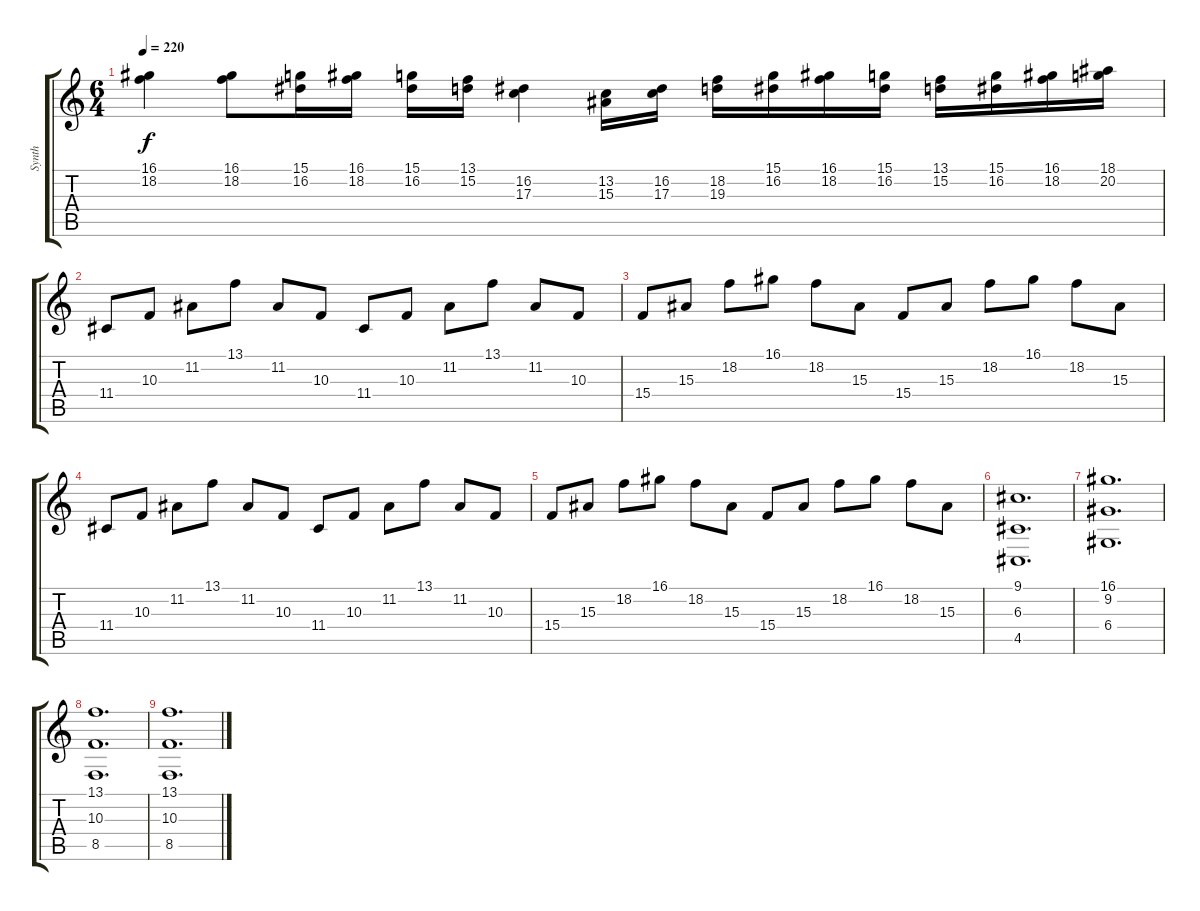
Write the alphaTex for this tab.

\track ("Synth" "Synth") {instrument glockenspiel}
\staff {score tabs}
\tuning (E4 B3 G3 D3 A2 E2) {hide}
\ts (6 4)
\tempo 220
\clef g2
\ks c
(16.1 18.2).4{dy f} (16.1 18.2).8 (15.1 16.2).16 (16.1 18.2).16 (15.1 16.2).16 (13.1 15.2).16 (16.2 17.3).4 (13.2 15.3).16 (16.2 17.3).16 (18.2 19.3).16 (15.1 16.2).16 (16.1 18.2).16 (15.1 16.2).16 (13.1 15.2).16 (15.1 16.2).16 (16.1 18.2).16 (18.1 20.2).16 |
11.4.8 10.3.8 11.2.8 13.1.8 11.2.8 10.3.8 11.4.8 10.3.8 11.2.8 13.1.8 11.2.8 10.3.8 |
15.4.8 15.3.8 18.2.8 16.1.8 18.2.8 15.3.8 15.4.8 15.3.8 18.2.8 16.1.8 18.2.8 15.3.8 |
11.4.8 10.3.8 11.2.8 13.1.8 11.2.8 10.3.8 11.4.8 10.3.8 11.2.8 13.1.8 11.2.8 10.3.8 |
15.4.8 15.3.8 18.2.8 16.1.8 18.2.8 15.3.8 15.4.8 15.3.8 18.2.8 16.1.8 18.2.8 15.3.8 |
(9.1 6.3 4.5).1{d instrument harpsichord} |
(16.1 9.2 6.4).1{d} |
(13.1 10.3 8.5).1{d} |
(13.1 10.3 8.5).1{d}
